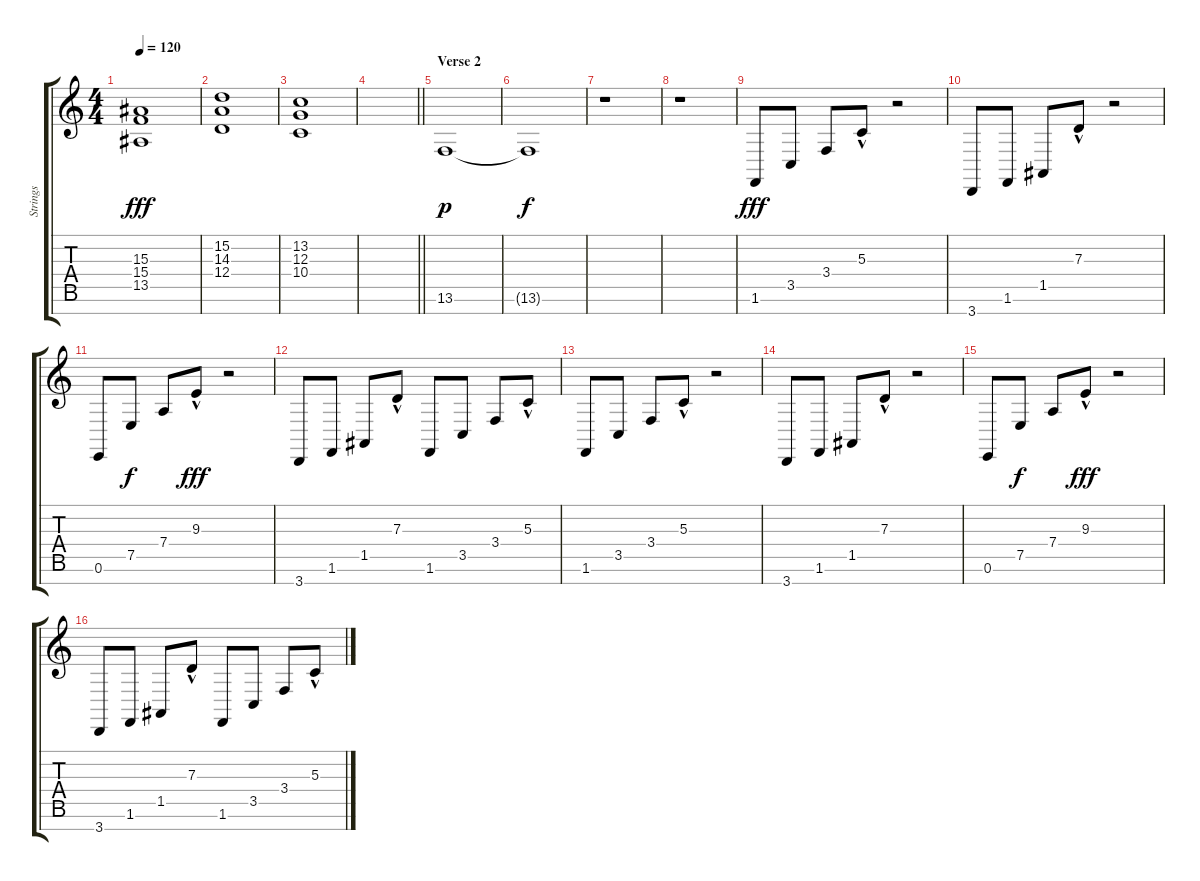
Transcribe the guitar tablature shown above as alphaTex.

\track ("Strings" "Strings") {instrument stringensemble1}
\staff {score tabs}
\tuning (E4 B3 G3 D3 A2 E2 B1) {hide}
\ts (4 4)
\tempo 120
\clef g2
\ks c
(15.3 15.4 13.5).1{dy fff} |
(15.2 14.3 12.4).1 |
(13.2 12.3 10.4).1 |
\barLineRight lightlight
|
\section ("" "Verse 2")
13.6.1{dy p} |
13.6{t}.1{dy f} |
r.1 |
r.1 |
1.6.8{dy fff} 3.5.8 3.4.8 5.3{hac}.8 r.2 |
3.7.8 1.6.8 1.5.8 7.3{hac}.8 r.2 |
0.6.8 7.5.8{dy f} 7.4.8 9.3{hac}.8{dy fff} r.2 |
3.7.8 1.6.8 1.5.8 7.3{hac}.8 1.6.8{instrument stringensemble1} 3.5.8 3.4.8 5.3{hac}.8 |
1.6.8 3.5.8 3.4.8 5.3{hac}.8 r.2 |
3.7.8 1.6.8 1.5.8 7.3{hac}.8 r.2 |
0.6.8 7.5.8{dy f} 7.4.8 9.3{hac}.8{dy fff} r.2 |
3.7.8 1.6.8 1.5.8 7.3{hac}.8 1.6.8{instrument stringensemble1} 3.5.8 3.4.8 5.3{hac}.8
